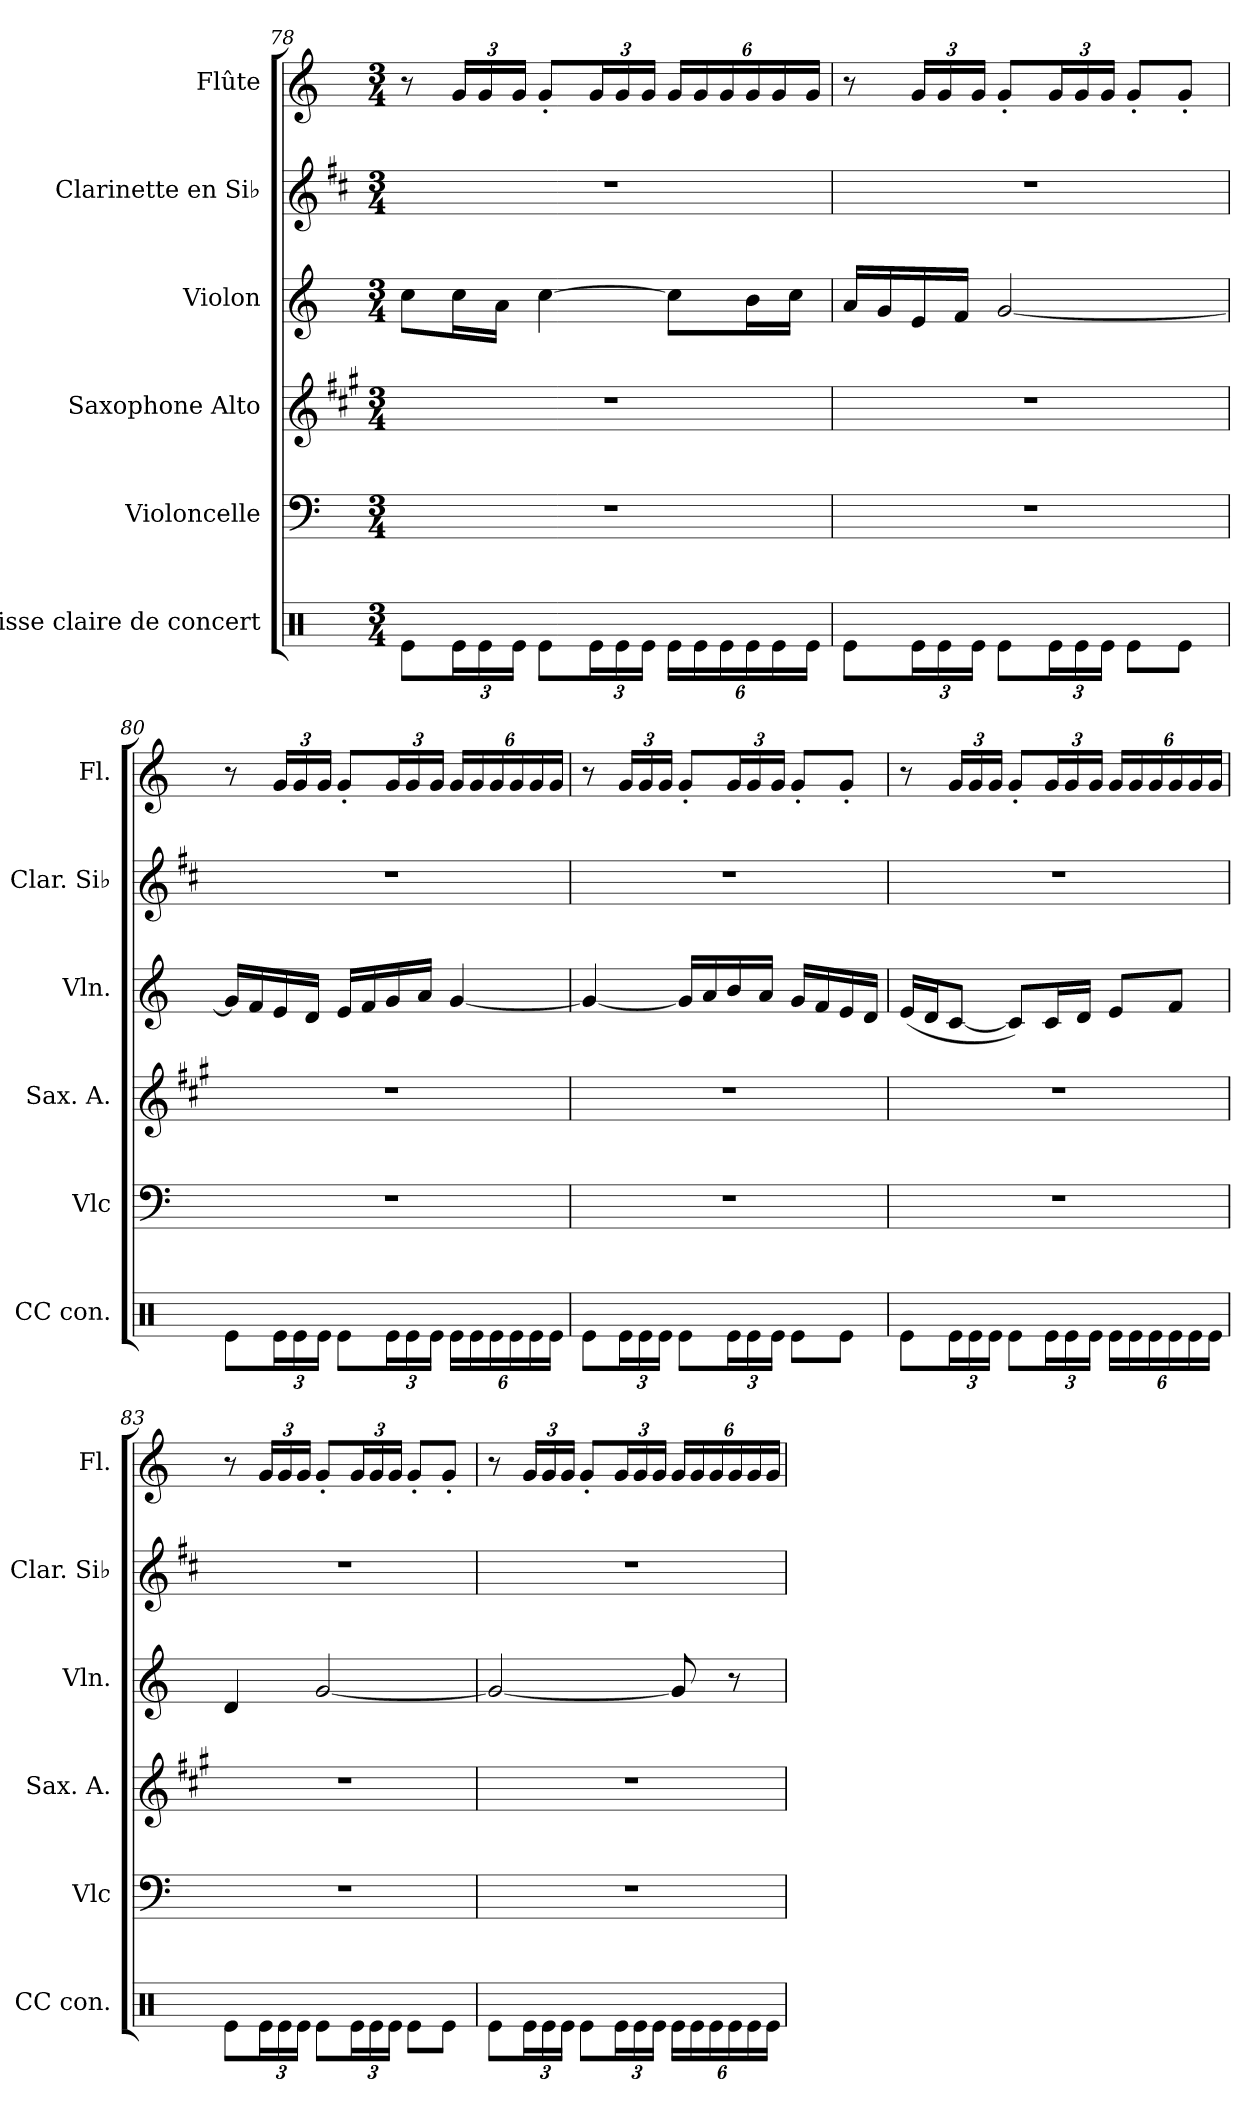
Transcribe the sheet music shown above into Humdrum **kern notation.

**kern	**kern	**kern	**kern	**kern	**kern
*part6	*part5	*part4	*part3	*part2	*part1
*staff6	*staff5	*staff4	*staff3	*staff2	*staff1
*I"Caisse claire de concert	*I"Violoncelle	*I"Saxophone Alto	*I"Violon	*I"Clarinette en Si♭	*I"Flûte
*I'CC con.	*I'Vlc	*I'Sax. A.	*I'Vln.	*I'Clar. Si♭	*I'Fl.
*clefX	*clefF4	*clefG2	*clefG2	*clefG2	*clefG2
*	*	*ITrd5c9	*	*ITrd1c2	*
*k[]	*k[]	*k[]	*k[]	*k[]	*k[]
*M3/4	*M3/4	*M3/4	*M3/4	*M3/4	*M3/4
=78	=78	=78	=78	=78	=78
8Re\L	2.r	2.r	8cc\L	2.r	8r
*Xbrackettup	*	*	*	*	*Xbrackettup
24Re\L	.	.	16cc\L	.	24g/LL
24Re\	.	.	.	.	24g/
.	.	.	16a\JJ	.	.
24Re\JJ	.	.	.	.	24g/JJ
8Re\L	.	.	[4cc\	.	8g'/L
24Re\L	.	.	.	.	24g/L
24Re\	.	.	.	.	24g/
24Re\JJ	.	.	.	.	24g/JJ
24Re\LL	.	.	8cc\L]	.	24g/LL
24Re\	.	.	.	.	24g/
24Re\	.	.	.	.	24g/
24Re\	.	.	16b\L	.	24g/
24Re\	.	.	.	.	24g/
.	.	.	16cc\JJ	.	.
24Re\JJ	.	.	.	.	24g/JJ
=79	=79	=79	=79	=79	=79
8Re\L	2.r	2.r	16a/LL	2.r	8r
.	.	.	16g/	.	.
24Re\L	.	.	16e/	.	24g/LL
24Re\	.	.	.	.	24g/
.	.	.	16f/JJ	.	.
24Re\JJ	.	.	.	.	24g/JJ
8Re\L	.	.	[2g/	.	8g'/L
24Re\L	.	.	.	.	24g/L
24Re\	.	.	.	.	24g/
24Re\JJ	.	.	.	.	24g/JJ
8Re\L	.	.	.	.	8g'/L
8Re\J	.	.	.	.	8g'/J
!!LO:PB:g=z
=80	=80	=80	=80	=80	=80
8Re\L	2.r	2.r	16g/LL]	2.r	8r
.	.	.	16f/	.	.
24Re\L	.	.	16e/	.	24g/LL
24Re\	.	.	.	.	24g/
.	.	.	16d/JJ	.	.
24Re\JJ	.	.	.	.	24g/JJ
8Re\L	.	.	16e/LL	.	8g'/L
.	.	.	16f/	.	.
24Re\L	.	.	16g/	.	24g/L
24Re\	.	.	.	.	24g/
.	.	.	16a/JJ	.	.
24Re\JJ	.	.	.	.	24g/JJ
24Re\LL	.	.	[4g/	.	24g/LL
24Re\	.	.	.	.	24g/
24Re\	.	.	.	.	24g/
24Re\	.	.	.	.	24g/
24Re\	.	.	.	.	24g/
24Re\JJ	.	.	.	.	24g/JJ
=81	=81	=81	=81	=81	=81
8Re\L	2.r	2.r	4g/_	2.r	8r
24Re\L	.	.	.	.	24g/LL
24Re\	.	.	.	.	24g/
24Re\JJ	.	.	.	.	24g/JJ
8Re\L	.	.	16g/LL]	.	8g'/L
.	.	.	16a/	.	.
24Re\L	.	.	16b/	.	24g/L
24Re\	.	.	.	.	24g/
.	.	.	16a/JJ	.	.
24Re\JJ	.	.	.	.	24g/JJ
8Re\L	.	.	16g/LL	.	8g'/L
.	.	.	16f/	.	.
8Re\J	.	.	16e/	.	8g'/J
.	.	.	16d/JJ	.	.
!!LO:LB:g=z
=82	=82	=82	=82	=82	=82
8Re\L	2.r	2.r	(<16e/LL	2.r	8r
.	.	.	16d/J	.	.
24Re\L	.	.	[8c/J	.	24g/LL
24Re\	.	.	.	.	24g/
24Re\JJ	.	.	.	.	24g/JJ
8Re\L	.	.	8c/L])	.	8g'/L
24Re\L	.	.	16c/L	.	24g/L
24Re\	.	.	.	.	24g/
.	.	.	16d/JJ	.	.
24Re\JJ	.	.	.	.	24g/JJ
24Re\LL	.	.	8e/L	.	24g/LL
24Re\	.	.	.	.	24g/
24Re\	.	.	.	.	24g/
24Re\	.	.	8f/J	.	24g/
24Re\	.	.	.	.	24g/
24Re\JJ	.	.	.	.	24g/JJ
=83	=83	=83	=83	=83	=83
8Re\L	2.r	2.r	4d/	2.r	8r
24Re\L	.	.	.	.	24g/LL
24Re\	.	.	.	.	24g/
24Re\JJ	.	.	.	.	24g/JJ
8Re\L	.	.	[2g/	.	8g'/L
24Re\L	.	.	.	.	24g/L
24Re\	.	.	.	.	24g/
24Re\JJ	.	.	.	.	24g/JJ
8Re\L	.	.	.	.	8g'/L
8Re\J	.	.	.	.	8g'/J
=84	=84	=84	=84	=84	=84
8Re\L	2.r	2.r	2g/_	2.r	8r
24Re\L	.	.	.	.	24g/LL
24Re\	.	.	.	.	24g/
24Re\JJ	.	.	.	.	24g/JJ
8Re\L	.	.	.	.	8g'/L
24Re\L	.	.	.	.	24g/L
24Re\	.	.	.	.	24g/
24Re\JJ	.	.	.	.	24g/JJ
24Re\LL	.	.	8g/]	.	24g/LL
24Re\	.	.	.	.	24g/
24Re\	.	.	.	.	24g/
24Re\	.	.	8r	.	24g/
24Re\	.	.	.	.	24g/
24Re\JJ	.	.	.	.	24g/JJ
=	=	=	=	=	=
*-	*-	*-	*-	*-	*-
